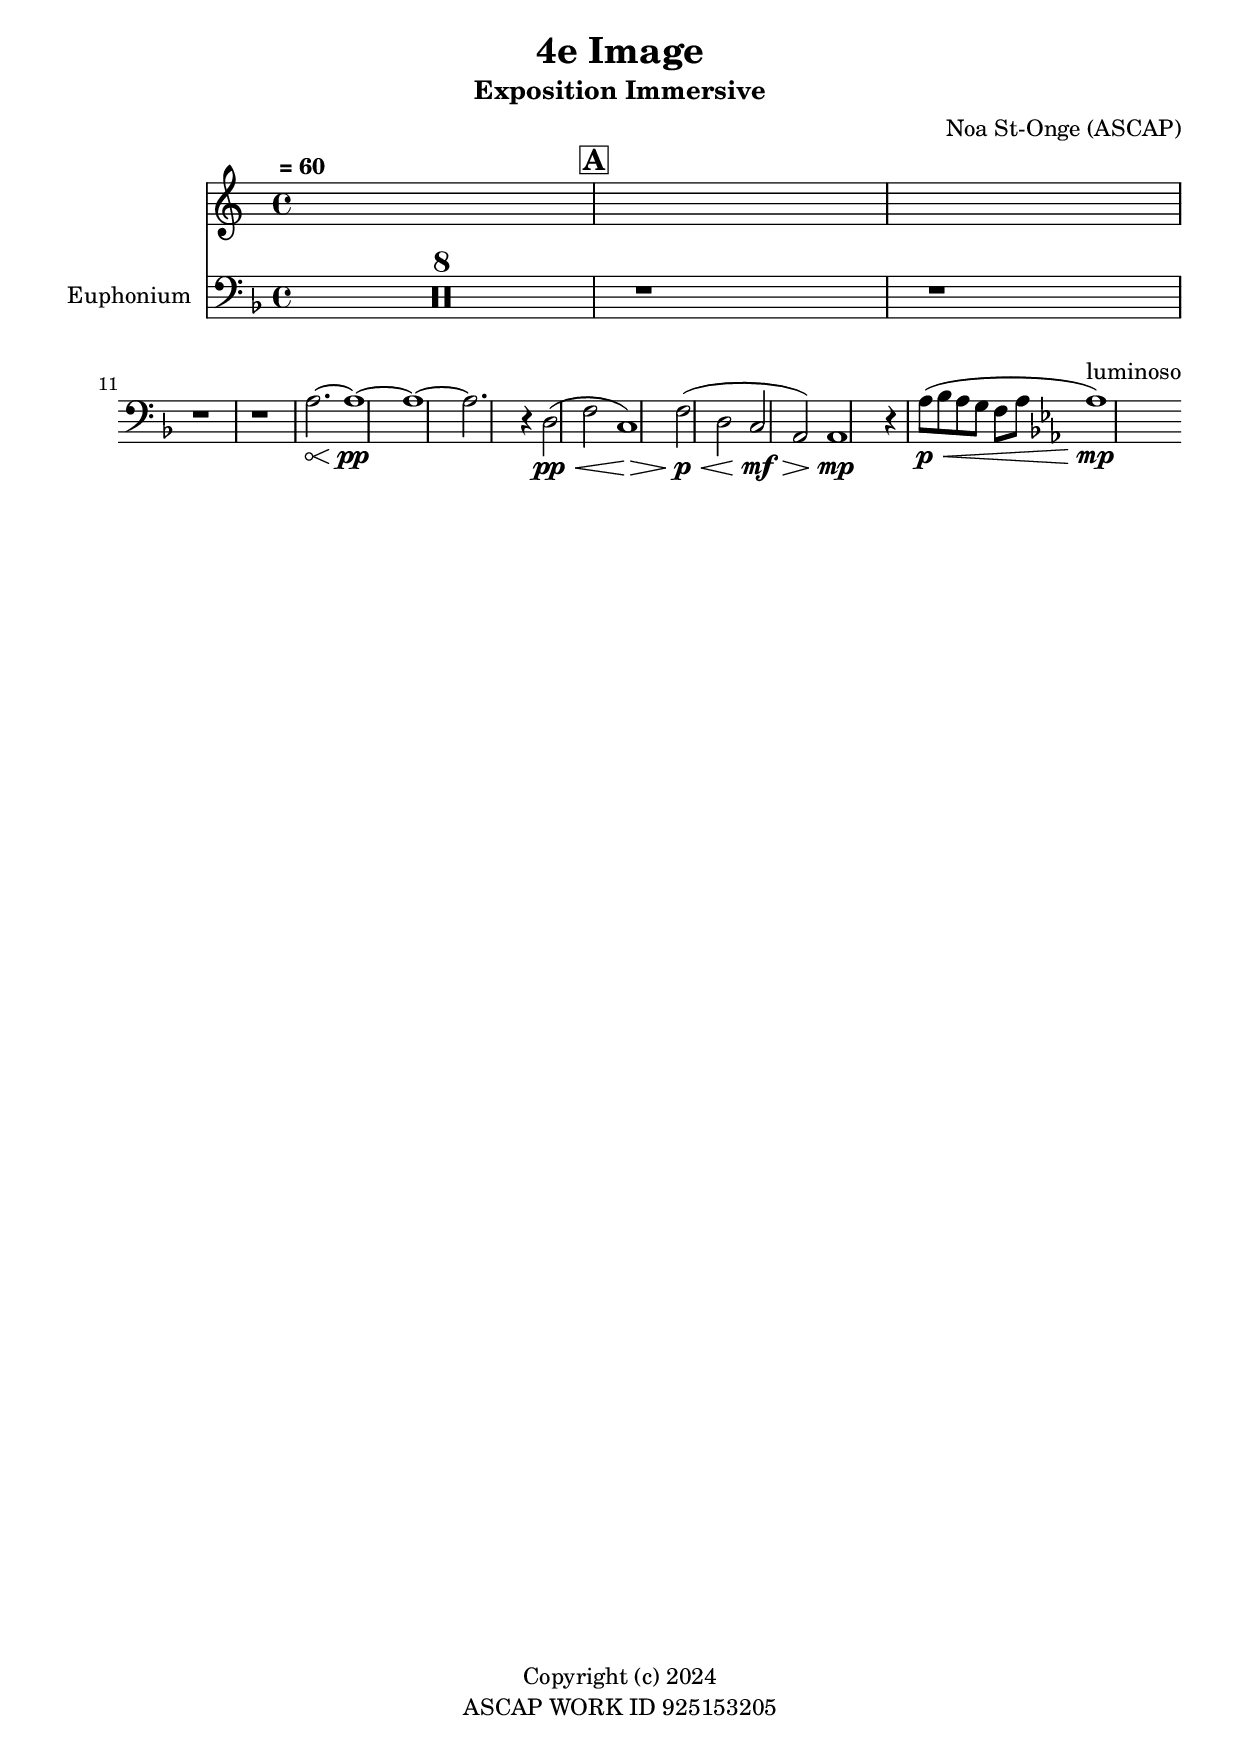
euphonium = \relative c {
  \time 4/4
  \tempo " = 60"
  \key f \major

  \set Score.rehearsalMarkFormatter = #format-mark-box-alphabet

  \compressMMRests { R1*8 } \mark \default
  r1 r1 r1 r1

  \once \override Hairpin.circled-tip = ##t
  a'2.\< ~ a1\!\pp ~ a1 ~ a2. r4

  d,2\pp\<( f2 c1\!)\>
  f2\!\p\<( d2 c2\!\mf\> a2) a1\!\mp

  r4 a'8(\<\p bes a g f a
  \key ees \major
  aes1\!\mp^"luminoso")
}

euphoniumPart = \new Staff \with {
  instrumentName = "Euphonium"
  shortInstrumentName = "Euph."
  midiInstrument = "tuba"
} { \clef bass \euphonium }

euphoniumBookPart = \new Staff \with {
  instrumentName = "Euphonium"
  shortInstrumentName = ""
  midiInstrument = "tuba"
} { \clef bass \euphonium }

\book {
  \bookOutputName "Euphonium"
  \header {
  title = "4e Image"
  subtitle = "Exposition Immersive"
  composer = "Noa St-Onge (ASCAP)"
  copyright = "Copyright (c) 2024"
  % Remove default LilyPond tagline
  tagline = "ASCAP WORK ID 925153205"
}
  \score {
    <<
      \new Voice {
        s1 * 10 \break
      }
      \euphoniumBookPart
    >>
    \layout {
      indent = 25
      short-indent = 10
    }

    \midi {
      \tempo 4=60
    }
  }
}